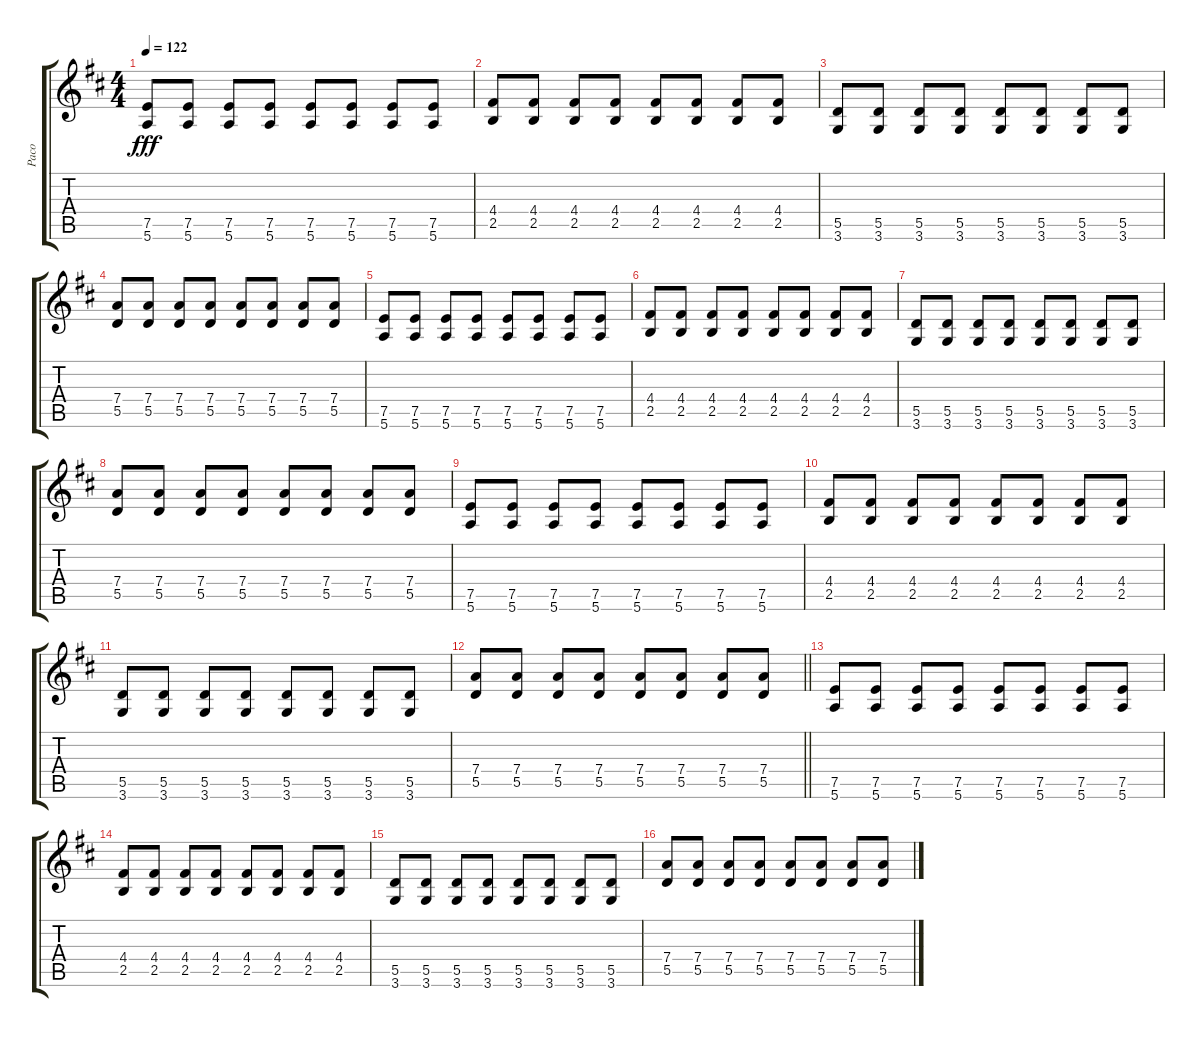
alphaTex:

\track ("Paco" "Paco") {instrument distortionguitar}
\staff {score tabs}
\tuning (E4 B3 G3 D3 A2 E2) {hide}
\ts (4 4)
\tempo 122
\clef g2
\ks d
(7.5 5.6).8{dy fff} (7.5 5.6).8 (7.5 5.6).8 (7.5 5.6).8 (7.5 5.6).8 (7.5 5.6).8 (7.5 5.6).8 (7.5 5.6).8 |
(4.4 2.5).8 (4.4 2.5).8 (4.4 2.5).8 (4.4 2.5).8 (4.4 2.5).8 (4.4 2.5).8 (4.4 2.5).8 (4.4 2.5).8 |
(5.5 3.6).8 (5.5 3.6).8 (5.5 3.6).8 (5.5 3.6).8 (5.5 3.6).8 (5.5 3.6).8 (5.5 3.6).8 (5.5 3.6).8 |
(7.4 5.5).8 (7.4 5.5).8 (7.4 5.5).8 (7.4 5.5).8 (7.4 5.5).8 (7.4 5.5).8 (7.4 5.5).8 (7.4 5.5).8 |
(7.5 5.6).8 (7.5 5.6).8 (7.5 5.6).8 (7.5 5.6).8 (7.5 5.6).8 (7.5 5.6).8 (7.5 5.6).8 (7.5 5.6).8 |
(4.4 2.5).8 (4.4 2.5).8 (4.4 2.5).8 (4.4 2.5).8 (4.4 2.5).8 (4.4 2.5).8 (4.4 2.5).8 (4.4 2.5).8 |
(5.5 3.6).8 (5.5 3.6).8 (5.5 3.6).8 (5.5 3.6).8 (5.5 3.6).8 (5.5 3.6).8 (5.5 3.6).8 (5.5 3.6).8 |
(7.4 5.5).8 (7.4 5.5).8 (7.4 5.5).8 (7.4 5.5).8 (7.4 5.5).8 (7.4 5.5).8 (7.4 5.5).8 (7.4 5.5).8 |
(7.5 5.6).8 (7.5 5.6).8 (7.5 5.6).8 (7.5 5.6).8 (7.5 5.6).8 (7.5 5.6).8 (7.5 5.6).8 (7.5 5.6).8 |
(4.4 2.5).8 (4.4 2.5).8 (4.4 2.5).8 (4.4 2.5).8 (4.4 2.5).8 (4.4 2.5).8 (4.4 2.5).8 (4.4 2.5).8 |
(5.5 3.6).8 (5.5 3.6).8 (5.5 3.6).8 (5.5 3.6).8 (5.5 3.6).8 (5.5 3.6).8 (5.5 3.6).8 (5.5 3.6).8 |
\barLineRight lightlight
(7.4 5.5).8 (7.4 5.5).8 (7.4 5.5).8 (7.4 5.5).8 (7.4 5.5).8 (7.4 5.5).8 (7.4 5.5).8 (7.4 5.5).8 |
(7.5 5.6).8 (7.5 5.6).8 (7.5 5.6).8 (7.5 5.6).8 (7.5 5.6).8 (7.5 5.6).8 (7.5 5.6).8 (7.5 5.6).8 |
(4.4 2.5).8 (4.4 2.5).8 (4.4 2.5).8 (4.4 2.5).8 (4.4 2.5).8 (4.4 2.5).8 (4.4 2.5).8 (4.4 2.5).8 |
(5.5 3.6).8 (5.5 3.6).8 (5.5 3.6).8 (5.5 3.6).8 (5.5 3.6).8 (5.5 3.6).8 (5.5 3.6).8 (5.5 3.6).8 |
(7.4 5.5).8 (7.4 5.5).8 (7.4 5.5).8 (7.4 5.5).8 (7.4 5.5).8 (7.4 5.5).8 (7.4 5.5).8 (7.4 5.5).8
